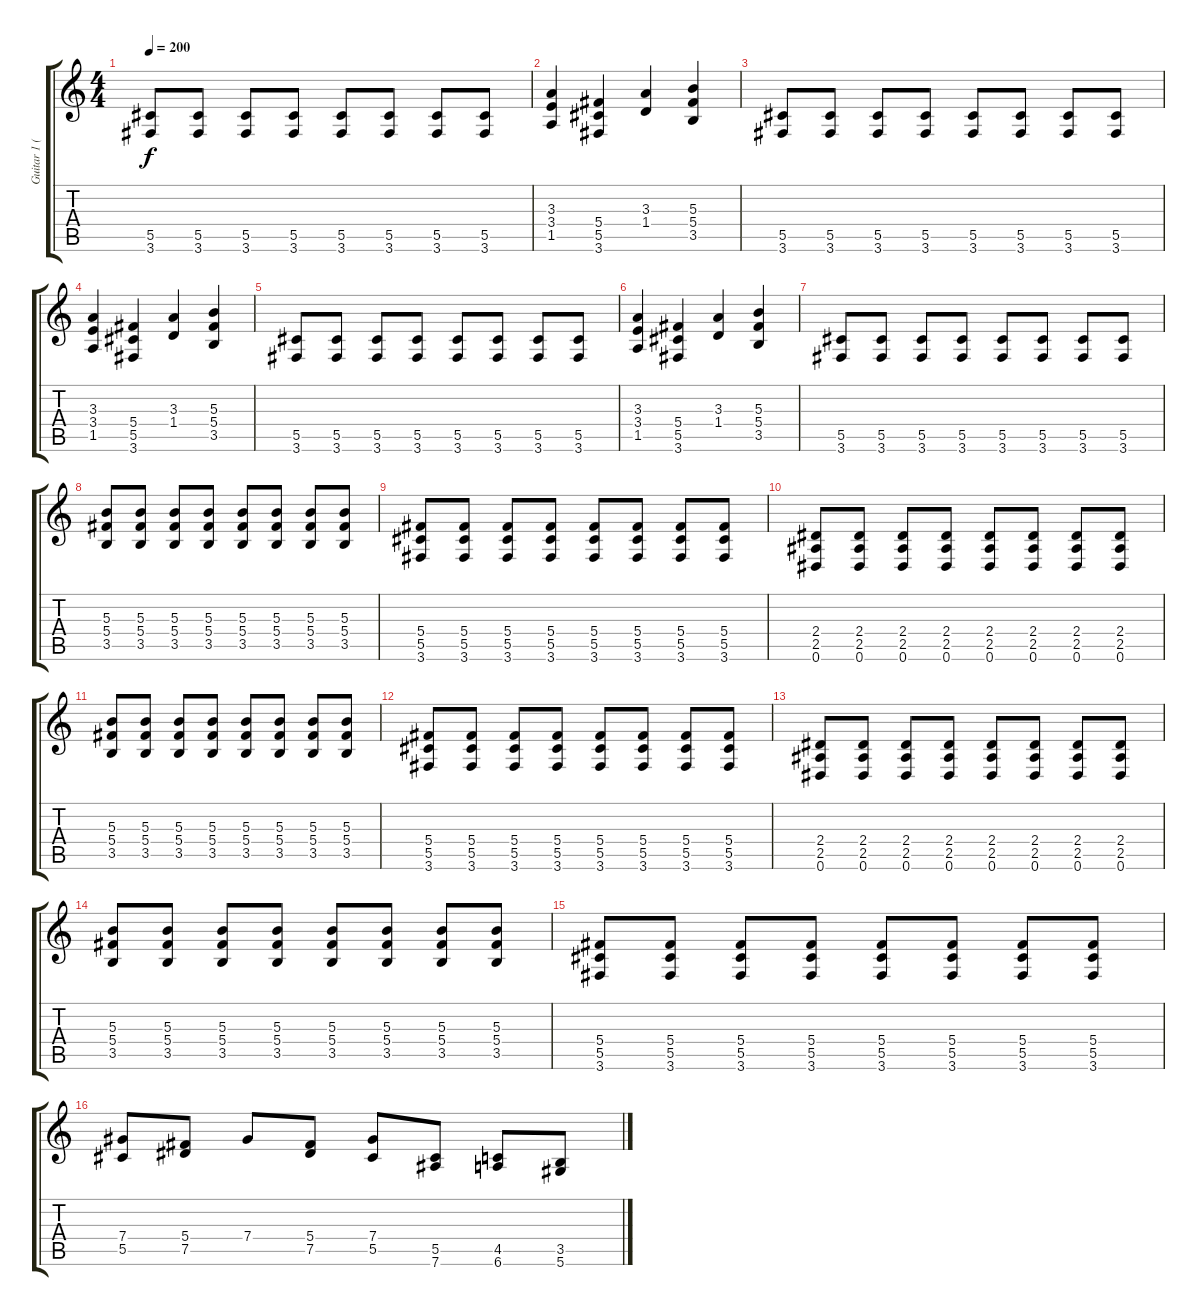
\track ("Guitar 1 (James Hetfield)" "Guitar 1 (") {instrument overdrivenguitar}
\staff {score tabs}
\tuning (Eb4 Bb3 Gb3 Db3 Ab2 Eb2) {hide}
\ts (4 4)
\tempo 200
\clef g2
\ks c
(5.5 3.6).8{dy f} (5.5 3.6).8 (5.5 3.6).8 (5.5 3.6).8 (5.5 3.6).8 (5.5 3.6).8 (5.5 3.6).8 (5.5 3.6).8 |
(3.3 3.4 1.5).4 (5.4 5.5 3.6).4 (3.3 1.4).4 (5.3 5.4 3.5).4 |
(5.5 3.6).8 (5.5 3.6).8 (5.5 3.6).8 (5.5 3.6).8 (5.5 3.6).8 (5.5 3.6).8 (5.5 3.6).8 (5.5 3.6).8 |
(3.3 3.4 1.5).4 (5.4 5.5 3.6).4 (3.3 1.4).4 (5.3 5.4 3.5).4 |
(5.5 3.6).8 (5.5 3.6).8 (5.5 3.6).8 (5.5 3.6).8 (5.5 3.6).8 (5.5 3.6).8 (5.5 3.6).8 (5.5 3.6).8 |
(3.3 3.4 1.5).4 (5.4 5.5 3.6).4 (3.3 1.4).4 (5.3 5.4 3.5).4 |
(5.5 3.6).8 (5.5 3.6).8 (5.5 3.6).8 (5.5 3.6).8 (5.5 3.6).8 (5.5 3.6).8 (5.5 3.6).8 (5.5 3.6).8 |
(5.3 5.4 3.5).8 (5.3 5.4 3.5).8 (5.3 5.4 3.5).8 (5.3 5.4 3.5).8 (5.3 5.4 3.5).8 (5.3 5.4 3.5).8 (5.3 5.4 3.5).8 (5.3 5.4 3.5).8 |
(5.4 5.5 3.6).8 (5.4 5.5 3.6).8 (5.4 5.5 3.6).8 (5.4 5.5 3.6).8 (5.4 5.5 3.6).8 (5.4 5.5 3.6).8 (5.4 5.5 3.6).8 (5.4 5.5 3.6).8 |
(2.4 2.5 0.6).8 (2.4 2.5 0.6).8 (2.4 2.5 0.6).8 (2.4 2.5 0.6).8 (2.4 2.5 0.6).8 (2.4 2.5 0.6).8 (2.4 2.5 0.6).8 (2.4 2.5 0.6).8 |
(5.3 5.4 3.5).8 (5.3 5.4 3.5).8 (5.3 5.4 3.5).8 (5.3 5.4 3.5).8 (5.3 5.4 3.5).8 (5.3 5.4 3.5).8 (5.3 5.4 3.5).8 (5.3 5.4 3.5).8 |
(5.4 5.5 3.6).8 (5.4 5.5 3.6).8 (5.4 5.5 3.6).8 (5.4 5.5 3.6).8 (5.4 5.5 3.6).8 (5.4 5.5 3.6).8 (5.4 5.5 3.6).8 (5.4 5.5 3.6).8 |
(2.4 2.5 0.6).8 (2.4 2.5 0.6).8 (2.4 2.5 0.6).8 (2.4 2.5 0.6).8 (2.4 2.5 0.6).8 (2.4 2.5 0.6).8 (2.4 2.5 0.6).8 (2.4 2.5 0.6).8 |
(5.3 5.4 3.5).8 (5.3 5.4 3.5).8 (5.3 5.4 3.5).8 (5.3 5.4 3.5).8 (5.3 5.4 3.5).8 (5.3 5.4 3.5).8 (5.3 5.4 3.5).8 (5.3 5.4 3.5).8 |
(5.4 5.5 3.6).8 (5.4 5.5 3.6).8 (5.4 5.5 3.6).8 (5.4 5.5 3.6).8 (5.4 5.5 3.6).8 (5.4 5.5 3.6).8 (5.4 5.5 3.6).8 (5.4 5.5 3.6).8 |
(7.4 5.5).8 (5.4 7.5).8 7.4.8 (5.4 7.5).8 (7.4 5.5).8 (5.5 7.6).8 (4.5 6.6).8 (3.5 5.6).8
